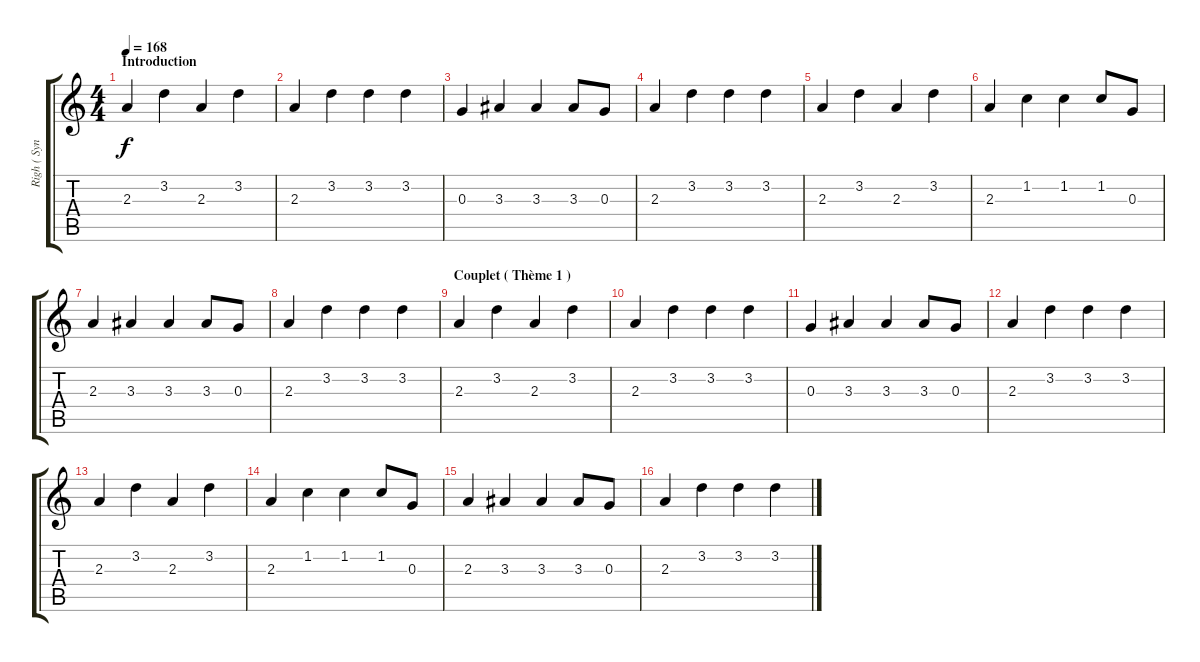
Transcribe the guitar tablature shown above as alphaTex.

\track ("Righ ( Synthétiseur 2 )" "Righ ( Syn") {instrument fx4atmosphere}
\staff {score tabs}
\tuning (E5 B4 G4 D4 A3 E3) {hide}
\ts (4 4)
\section ("" "Introduction")
\tempo 168
\clef g2
\ks c
2.3.4{dy f instrument fx4atmosphere} 3.2.4 2.3.4 3.2.4 |
2.3.4 3.2.4 3.2.4 3.2.4 |
0.3.4 3.3.4 3.3.4 3.3.8 0.3.8 |
2.3.4 3.2.4 3.2.4 3.2.4 |
2.3.4 3.2.4 2.3.4 3.2.4 |
2.3.4 1.2.4 1.2.4 1.2.8 0.3.8 |
2.3.4 3.3.4 3.3.4 3.3.8 0.3.8 |
2.3.4 3.2.4 3.2.4 3.2.4 |
\section ("" "Couplet ( Thème 1 )")
2.3.4 3.2.4 2.3.4 3.2.4 |
2.3.4 3.2.4 3.2.4 3.2.4 |
0.3.4 3.3.4 3.3.4 3.3.8 0.3.8 |
2.3.4 3.2.4 3.2.4 3.2.4 |
2.3.4 3.2.4 2.3.4 3.2.4 |
2.3.4 1.2.4 1.2.4 1.2.8 0.3.8 |
2.3.4 3.3.4 3.3.4 3.3.8 0.3.8 |
2.3.4 3.2.4 3.2.4 3.2.4
